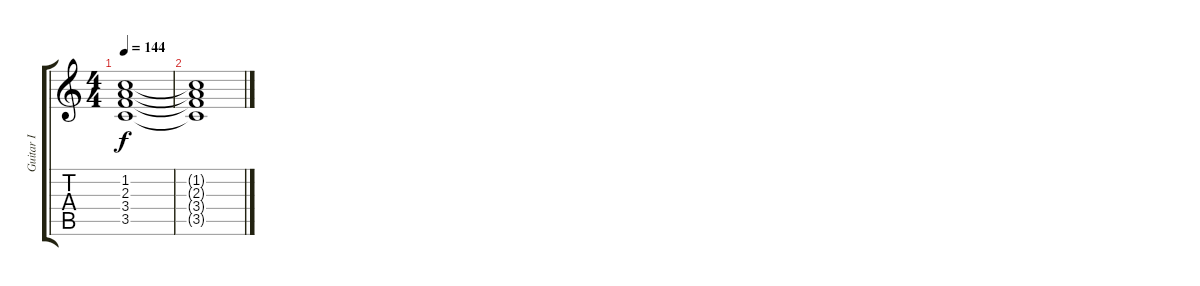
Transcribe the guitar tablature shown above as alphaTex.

\track ("Guitar I" "Guitar I") {instrument acousticguitarsteel}
\staff {score tabs}
\tuning (E4 B3 G3 D3 A2 E2) {hide}
\ts (4 4)
\tempo 144
\clef g2
\ks c
(1.2{t} 2.3{t} 3.4{t} 3.5{t}).1{dy f} |
(1.2{t} 2.3{t} 3.4{t} 3.5{t}).1
